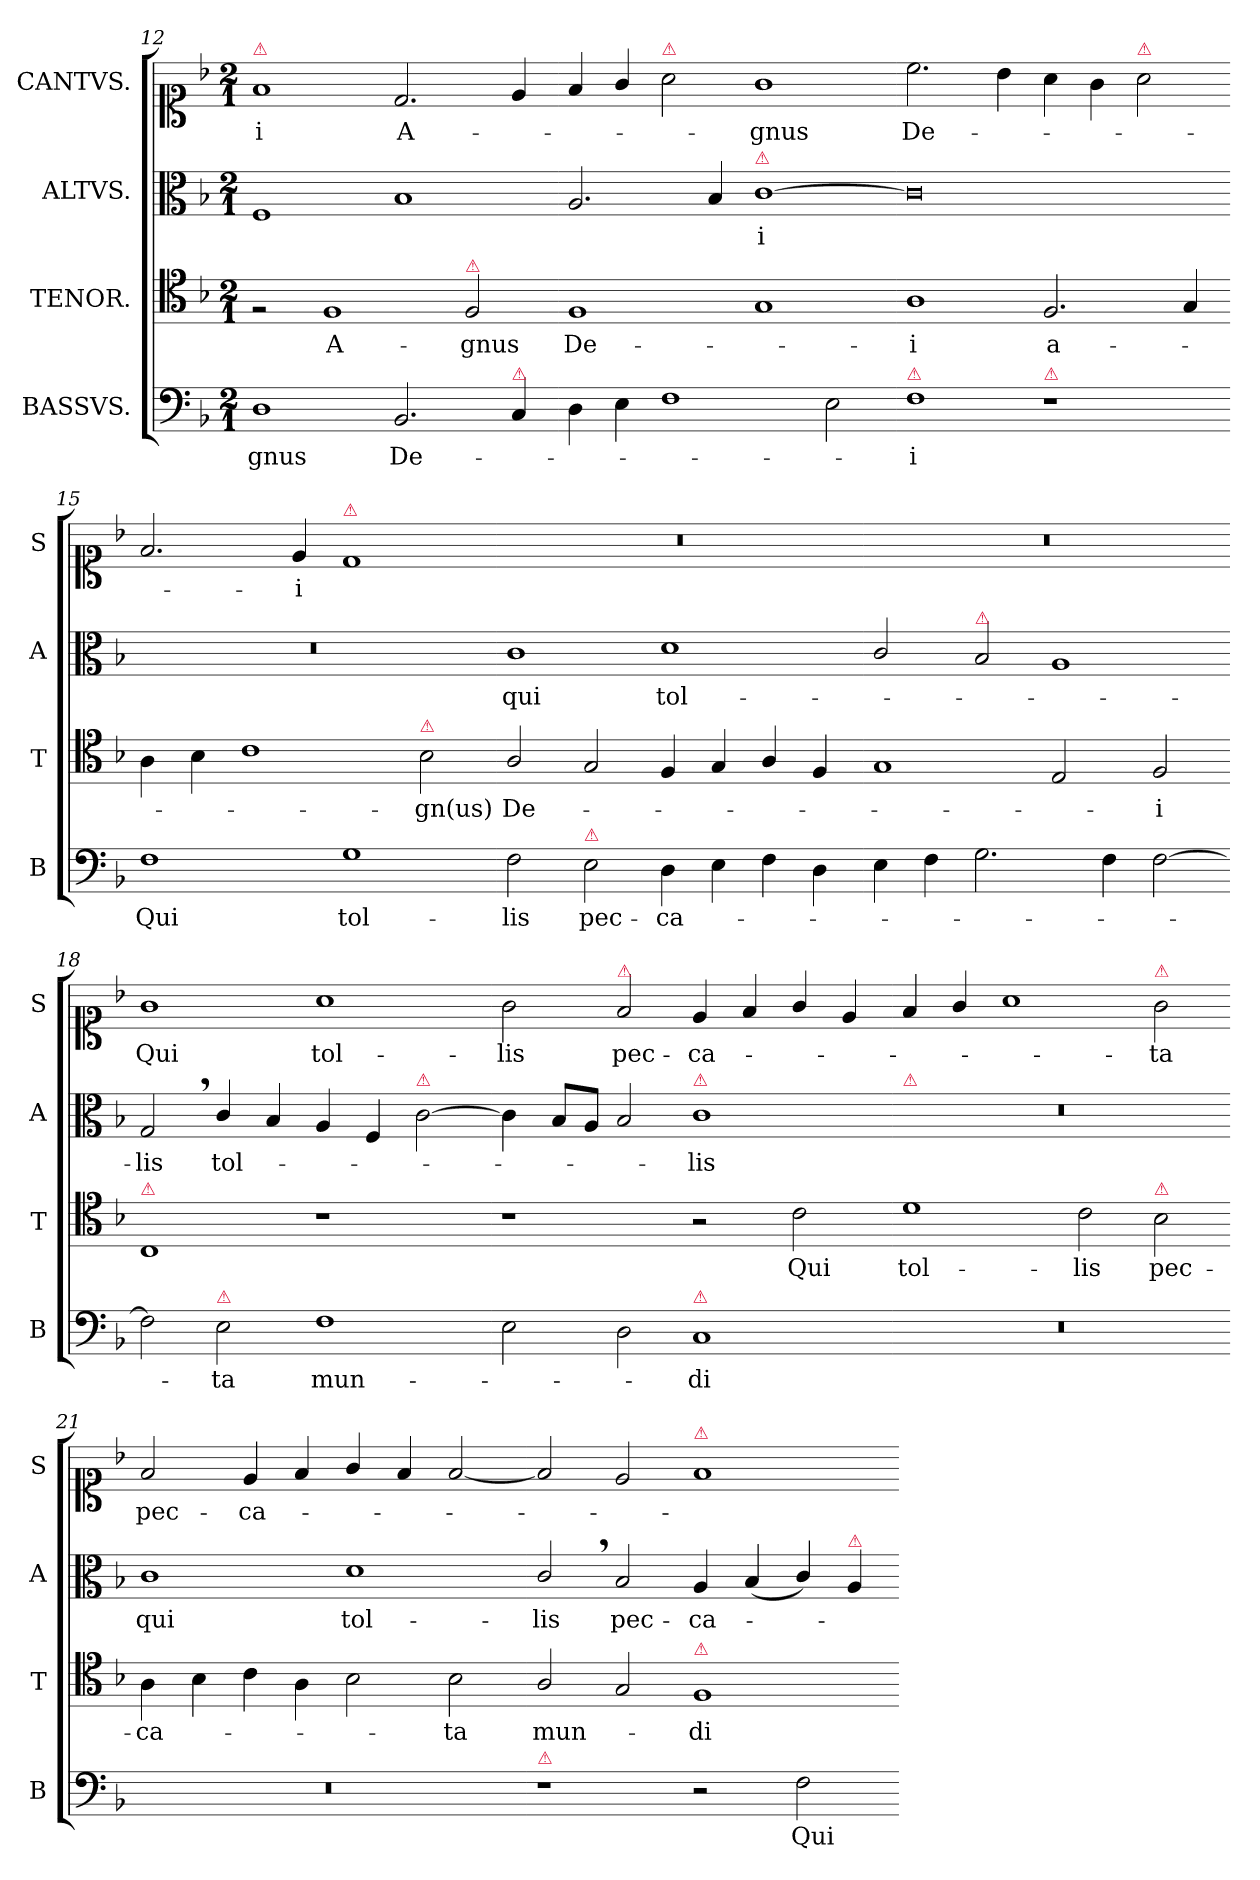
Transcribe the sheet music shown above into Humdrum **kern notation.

**kern	**text	**kern	**text	**kern	**text	**kern	**text
*part4	*part4	*part3	*part3	*part2	*part2	*part1	*part1
*staff4	*staff4	*staff3	*staff3	*staff2	*staff2	*staff1	*staff1
*I"BASSVS.	*	*I"TENOR.	*	*I"ALTVS.	*	*I"CANTVS.	*
*I'B	*	*I'T	*	*I'A	*	*I'S	*
*clefF4	*	*clefC4	*	*clefC3	*	*clefC1	*
*k[b-]	*	*k[b-]	*	*k[b-]	*	*k[b-]	*
*F:	*	*F:	*	*F:	*	*F:	*
*M2/1	*	*M2/1	*	*M2/1	*	*M2/1	*
=12	=12	=12	=12	=12	=12	=12	=12
!	!	!	!	!	!	!LO:TX:a:color=crimson:t=⚠	!
!	!LO:LY:i	!	!	!	!	!	!LO:LY:i
1D	-gnus	2rF	.	1F	.	1f	-i
.	.	1F/	A-	.	.	.	.
2.BB-/	De-	.	.	1B-	.	2.d/	A-
!	!	!LO:TX:a:color=crimson:t=⚠	!	!	!	!	!
.	.	2F/	-gnus	.	.	.	.
!LO:TX:a:color=crimson:t=⚠	!	!	!	!	!	!	!
4C/	.	.	.	.	.	4e/	.
=13-	=13-	=13-	=13-	=13-	=13-	=13-	=13-
4D\	.	1F	De-	2.A/	.	4f/	.
4E\	.	.	.	.	.	4g/	.
!	!	!	!	!	!	!LO:TX:a:color=crimson:t=⚠	!
1F\	.	.	.	.	.	2a\	.
.	.	.	.	4B-/	.	.	.
!	!	!	!	!LO:TX:a:color=crimson:t=⚠	!	!	!
.	.	1G	.	[1c	-i	1g	-gnus
2E\	.	.	.	.	.	.	.
=14-	=14-	=14-	=14-	=14-	=14-	=14-	=14-
!LO:TX:a:color=crimson:t=⚠	!	!	!	!	!	!	!
1F	-i	1A	-i	0c]	.	2.cc\	De-
.	.	.	.	.	.	4b-\	.
!LO:TX:a:color=crimson:t=⚠	!	!	!	!	!	!	!
1r	.	2.F/	a-	.	.	4a\	.
.	.	.	.	.	.	4g\	.
!	!	!	!	!	!	!LO:TX:a:color=crimson:t=⚠	!
.	.	.	.	.	.	2a\	.
.	.	4G/	.	.	.	.	.
=15-	=15-	=15-	=15-	=15-	=15-	=15-	=15-
1F	Qui	4A\	.	0r	.	2.f/	.
.	.	4B-\	.	.	.	.	.
.	.	1c\	.	.	.	.	.
.	.	.	.	.	.	4e/	-i
!	!	!	!	!	!	!LO:TX:a:color=crimson:t=⚠	!
1G	tol-	.	.	.	.	1d	.
!	!	!LO:TX:a:color=crimson:t=⚠	!	!	!	!	!
.	.	2B-\	-gn(us)	.	.	.	.
=16-	=16-	=16-	=16-	=16-	=16-	=16-	=16-
2F\	-lis	2A/	De-	1c	qui	0r	.
!LO:TX:a:color=crimson:t=⚠	!	!	!	!	!	!	!
2E\	pec-	2G/	.	.	.	.	.
4D\	-ca-	4F/	.	1d	tol-	.	.
4E\	.	4G/	.	.	.	.	.
4F\	.	4A/	.	.	.	.	.
4D\	.	4F/	.	.	.	.	.
=17-	=17-	=17-	=17-	=17-	=17-	=17-	=17-
4E\	.	1G	.	2c/	.	0r	.
4F\	.	.	.	.	.	.	.
!	!	!	!	!LO:TX:a:color=crimson:t=⚠	!	!	!
2.G\	.	.	.	2B-/	.	.	.
.	.	2E/	.	1A	.	.	.
4F\	.	.	.	.	.	.	.
[2F\	.	2F/	-i	.	.	.	.
=18-	=18-	=18-	=18-	=18-	=18-	=18-	=18-
!	!	!LO:TX:a:color=crimson:t=⚠	!	!	!	!	!
2F\]	.	1C	.	2G,/	-lis	1g	Qui
!LO:TX:a:color=crimson:t=⚠	!	!	!	!	!	!	!
2E\	-ta	.	.	4c/	tol-	.	.
.	.	.	.	4B-/	.	.	.
1F	mun-	1r	.	4A/	.	1a	tol-
.	.	.	.	4F/	.	.	.
!	!	!	!	!LO:TX:a:color=crimson:t=⚠	!	!	!
.	.	.	.	[2c\	.	.	.
=19-	=19-	=19-	=19-	=19-	=19-	=19-	=19-
2E\	.	1r	.	4c\]	.	2g\	-lis
.	.	.	.	8B-/L	.	.	.
.	.	.	.	8A/J	.	.	.
!	!	!	!	!	!	!LO:TX:a:color=crimson:t=⚠	!
2D\	.	.	.	2B-/	.	2f/	pec-
!	!	!	!	!LO:TX:a:color=crimson:t=⚠	!	!	!
!LO:TX:a:color=crimson:t=⚠	!	!	!	!	!	!	!
1C	-di	2r	.	1c	-lis	4e/	-ca-
.	.	.	.	.	.	4f/	.
.	.	2c\	Qui	.	.	4g/	.
.	.	.	.	.	.	4e/	.
=20-	=20-	=20-	=20-	=20-	=20-	=20-	=20-
!	!	!	!	!LO:TX:a:color=crimson:t=⚠	!	!	!
0r	.	1d	tol-	0r	.	4f/	.
.	.	.	.	.	.	4g/	.
.	.	.	.	.	.	1a\	.
.	.	2c\	-lis	.	.	.	.
!	!	!	!	!	!	!LO:TX:a:color=crimson:t=⚠	!
!	!	!LO:TX:a:color=crimson:t=⚠	!	!	!	!	!
.	.	2B-\	pec-	.	.	2g\	-ta
=21-	=21-	=21-	=21-	=21-	=21-	=21-	=21-
0r	.	4A\	-ca-	1c	qui	2f/	pec-
.	.	4B-\	.	.	.	.	.
.	.	4c\	.	.	.	4e/	-ca-
.	.	4A\	.	.	.	4f/	.
.	.	2B-\	.	1d	tol-	4g/	.
.	.	.	.	.	.	4f/	.
.	.	2B-\	-ta	.	.	[2f/	.
=22-	=22-	=22-	=22-	=22-	=22-	=22-	=22-
!LO:TX:a:color=crimson:t=⚠	!	!	!	!	!	!	!
1r	.	2A/	mun-	2c,/	-lis	2f/]	.
.	.	2G/	.	2B-/	pec-	2e/	.
!	!	!	!	!	!	!LO:TX:a:color=crimson:t=⚠	!
!	!	!LO:TX:a:color=crimson:t=⚠	!	!	!	!	!
2r	.	1F	-di	4A/	-ca-	1f	.
.	.	.	.	(4B-/	.	.	.
2F\	Qui	.	.	4c/)	.	.	.
!	!	!	!	!LO:TX:a:color=crimson:t=⚠	!	!	!
.	.	.	.	4A/	.	.	.
=-	=-	=-	=-	=-	=-	=-	=-
*-	*-	*-	*-	*-	*-	*-	*-
